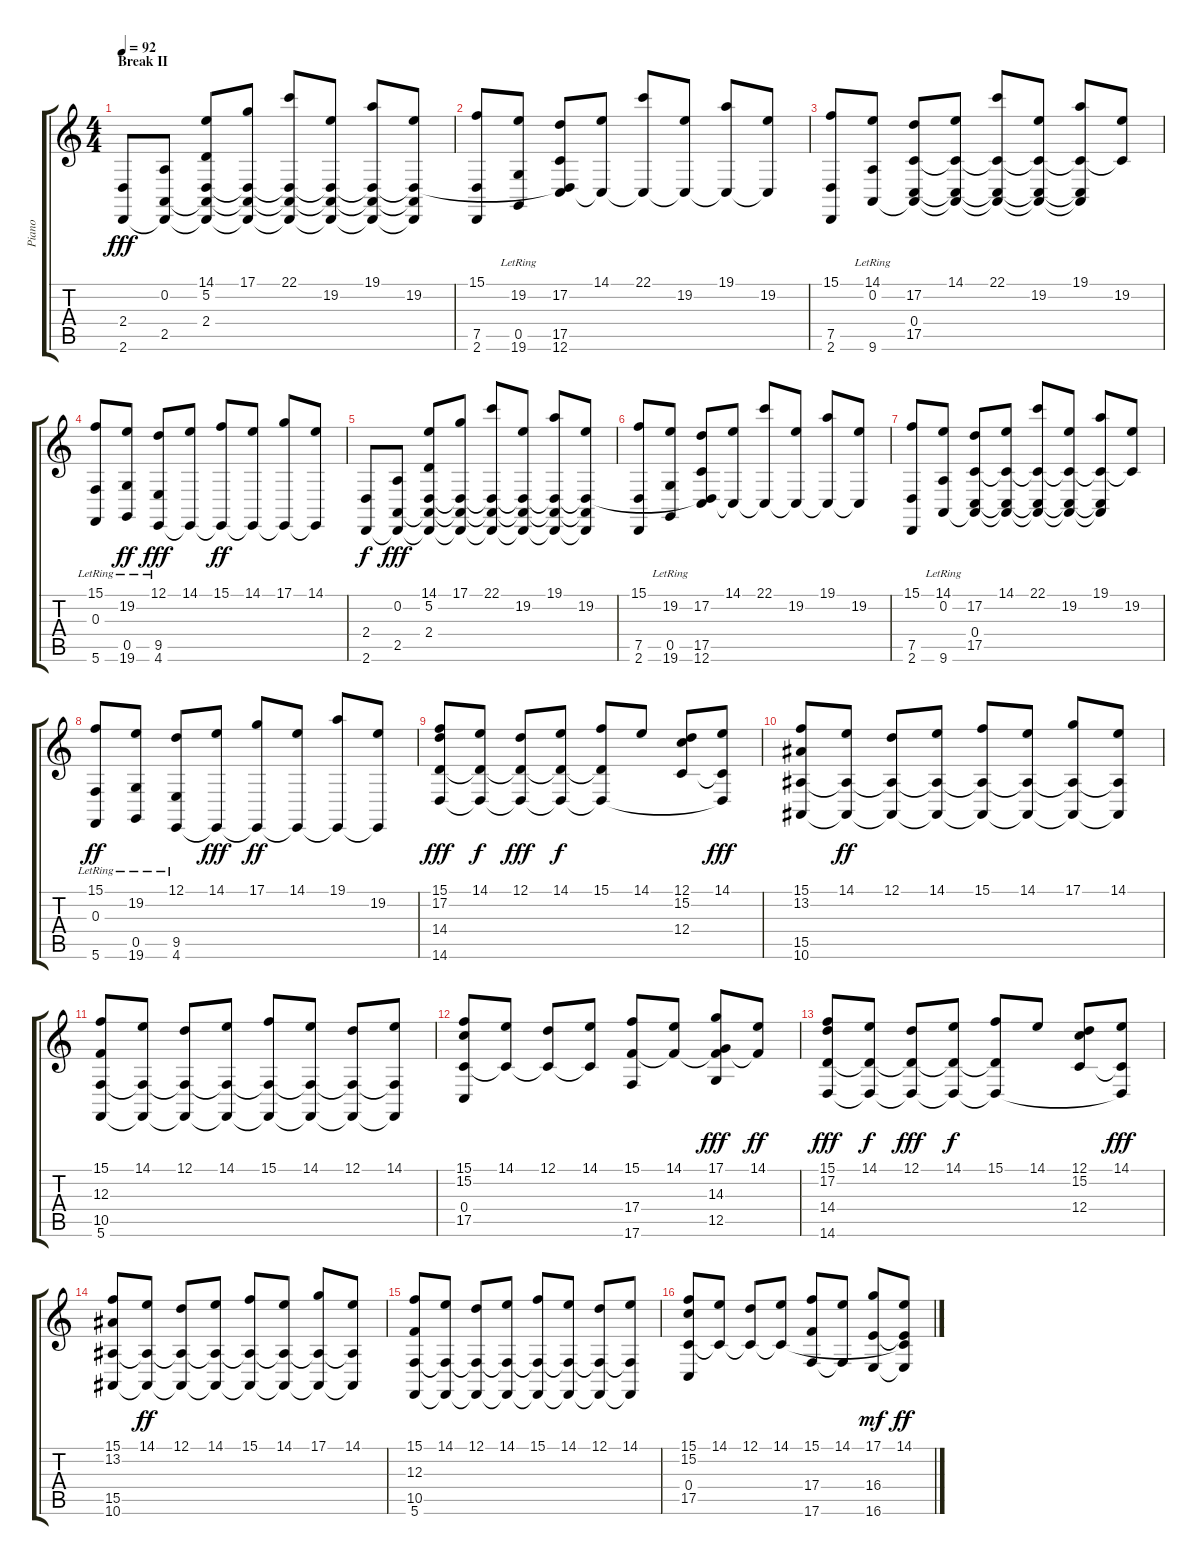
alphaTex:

\track ("Piano" "Piano") {instrument acousticgrandpiano}
\staff {score tabs}
\tuning (D4 A3 F3 C3 G2 C2) {hide}
\ts (4 4)
\section ("" "Break II")
\tempo 92
\clef g2
\ks c
(2.4 2.6).8{dy fff instrument acousticgrandpiano} (0.2 2.5 2.6{t}).8 (14.1 5.2 2.4 2.5{t} 2.6{t}).8 (17.1 2.4{t} 2.5{t} 2.6{t}).8 (22.1 2.4{t} 2.5{t} 2.6{t}).8 (19.2 2.4{t} 2.5{t} 2.6{t}).8 (19.1 2.4{t} 2.5{t} 2.6{t}).8 (19.2 2.4{t} 2.5{t} 2.6{t}).8 |
(15.1 7.5 2.6).8 (19.2 0.5{lr} 19.6).8 (17.2 2.4{t} 17.5 12.6).8 (14.1 12.6{t}).8 (22.1 12.6{t}).8 (19.2 12.6{t}).8 (19.1 12.6{t}).8 (19.2 12.6{t}).8 |
(15.1 7.5 2.6).8 (14.1 0.2 9.6{lr}).8 (17.2 0.4 17.5 9.6{t}).8 (14.1 0.4{t} 17.5{t} 9.6{t}).8 (22.1 0.4{t} 17.5{t} 9.6{t}).8 (19.2 0.4{t} 17.5{t} 9.6{t}).8 (19.1 0.4{t} 17.5{t} 9.6{t}).8 (19.2 17.5{t}).8 |
(15.1 0.3{lr} 5.6).8 (19.2 0.5{lr} 19.6{lr}).8{dy ff} (12.1 9.5{lr} 4.6{lr}).8{dy fff} (14.1 4.6{t}).8 (15.1 4.6{t}).8{dy ff} (14.1 4.6{t}).8 (17.1 4.6{t}).8 (14.1 4.6{t}).8 |
(2.4 2.6).8{dy f} (0.2 2.5 2.6{t}).8{dy fff} (14.1 5.2 2.4 2.5{t} 2.6{t}).8 (17.1 2.4{t} 2.5{t} 2.6{t}).8 (22.1 2.4{t} 2.5{t} 2.6{t}).8 (19.2 2.4{t} 2.5{t} 2.6{t}).8 (19.1 2.4{t} 2.5{t} 2.6{t}).8 (19.2 2.4{t} 2.5{t} 2.6{t}).8 |
(15.1 7.5 2.6).8 (19.2 0.5{lr} 19.6).8 (17.2 2.4{t} 17.5 12.6).8 (14.1 12.6{t}).8 (22.1 12.6{t}).8 (19.2 12.6{t}).8 (19.1 12.6{t}).8 (19.2 12.6{t}).8 |
(15.1 7.5 2.6).8 (14.1 0.2 9.6{lr}).8 (17.2 0.4 17.5 9.6{t}).8 (14.1 0.4{t} 17.5{t} 9.6{t}).8 (22.1 0.4{t} 17.5{t} 9.6{t}).8 (19.2 0.4{t} 17.5{t} 9.6{t}).8 (19.1 0.4{t} 17.5{t} 9.6{t}).8 (19.2 17.5{t}).8 |
(15.1 0.3{lr} 5.6).8{dy ff} (19.2 0.5{lr} 19.6{lr}).8 (12.1 9.5{lr} 4.6{lr}).8 (14.1 4.6{t}).8{dy fff} (17.1 4.6{t}).8{dy ff} (14.1 4.6{t}).8 (19.1 4.6{t}).8 (19.2 4.6{t}).8 |
(15.1 17.2 14.4 14.6).8{dy fff} (14.1 14.4{t} 14.6{t}).8{dy f} (12.1 14.4{t} 14.6{t}).8{dy fff} (14.1 14.4{t} 14.6{t}).8{dy f} (15.1 14.4{t} 14.6{t}).8 14.1.8 (12.1 15.2 12.4).8 (14.1 12.4{t} 14.6{t}).8{dy fff} |
(15.1 13.2 15.5 10.6).8 (14.1 15.5{t} 10.6{t}).8{dy ff} (12.1 15.5{t} 10.6{t}).8 (14.1 15.5{t} 10.6{t}).8 (15.1 15.5{t} 10.6{t}).8 (14.1 15.5{t} 10.6{t}).8 (17.1 15.5{t} 10.6{t}).8 (14.1 15.5{t} 10.6{t}).8 |
(15.1 12.3 10.5 5.6).8 (14.1 10.5{t} 5.6{t}).8 (12.1 10.5{t} 5.6{t}).8 (14.1 10.5{t} 5.6{t}).8 (15.1 10.5{t} 5.6{t}).8 (14.1 10.5{t} 5.6{t}).8 (12.1 10.5{t} 5.6{t}).8 (14.1 10.5{t} 5.6{t}).8 |
(15.1 15.2 0.4 17.5).8 (14.1 17.5{t}).8 (12.1 17.5{t}).8 (14.1 17.5{t}).8 (15.1 17.4 17.6).8 (14.1 17.4{t}).8 (17.1 14.3 17.4{t} 12.5).8{dy fff} (14.1 17.4{t}).8{dy ff} |
(15.1 17.2 14.4 14.6).8{dy fff} (14.1 14.4{t} 14.6{t}).8{dy f} (12.1 14.4{t} 14.6{t}).8{dy fff} (14.1 14.4{t} 14.6{t}).8{dy f} (15.1 14.4{t} 14.6{t}).8 14.1.8 (12.1 15.2 12.4).8 (14.1 12.4{t} 14.6{t}).8{dy fff} |
(15.1 13.2 15.5 10.6).8 (14.1 15.5{t} 10.6{t}).8{dy ff} (12.1 15.5{t} 10.6{t}).8 (14.1 15.5{t} 10.6{t}).8 (15.1 15.5{t} 10.6{t}).8 (14.1 15.5{t} 10.6{t}).8 (17.1 15.5{t} 10.6{t}).8 (14.1 15.5{t} 10.6{t}).8 |
(15.1 12.3 10.5 5.6).8 (14.1 10.5{t} 5.6{t}).8 (12.1 10.5{t} 5.6{t}).8 (14.1 10.5{t} 5.6{t}).8 (15.1 10.5{t} 5.6{t}).8 (14.1 10.5{t} 5.6{t}).8 (12.1 10.5{t} 5.6{t}).8 (14.1 10.5{t} 5.6{t}).8 |
(15.1 15.2 0.4 17.5).8 (14.1 17.5{t}).8 (12.1 17.5{t}).8 (14.1 17.5{t}).8 (15.1 17.4 17.6).8 (14.1 17.6{t}).8 (17.1 16.4 16.6).8{dy mf} (14.1 16.4{t} 17.5{t} 16.6{t}).8{dy ff}
